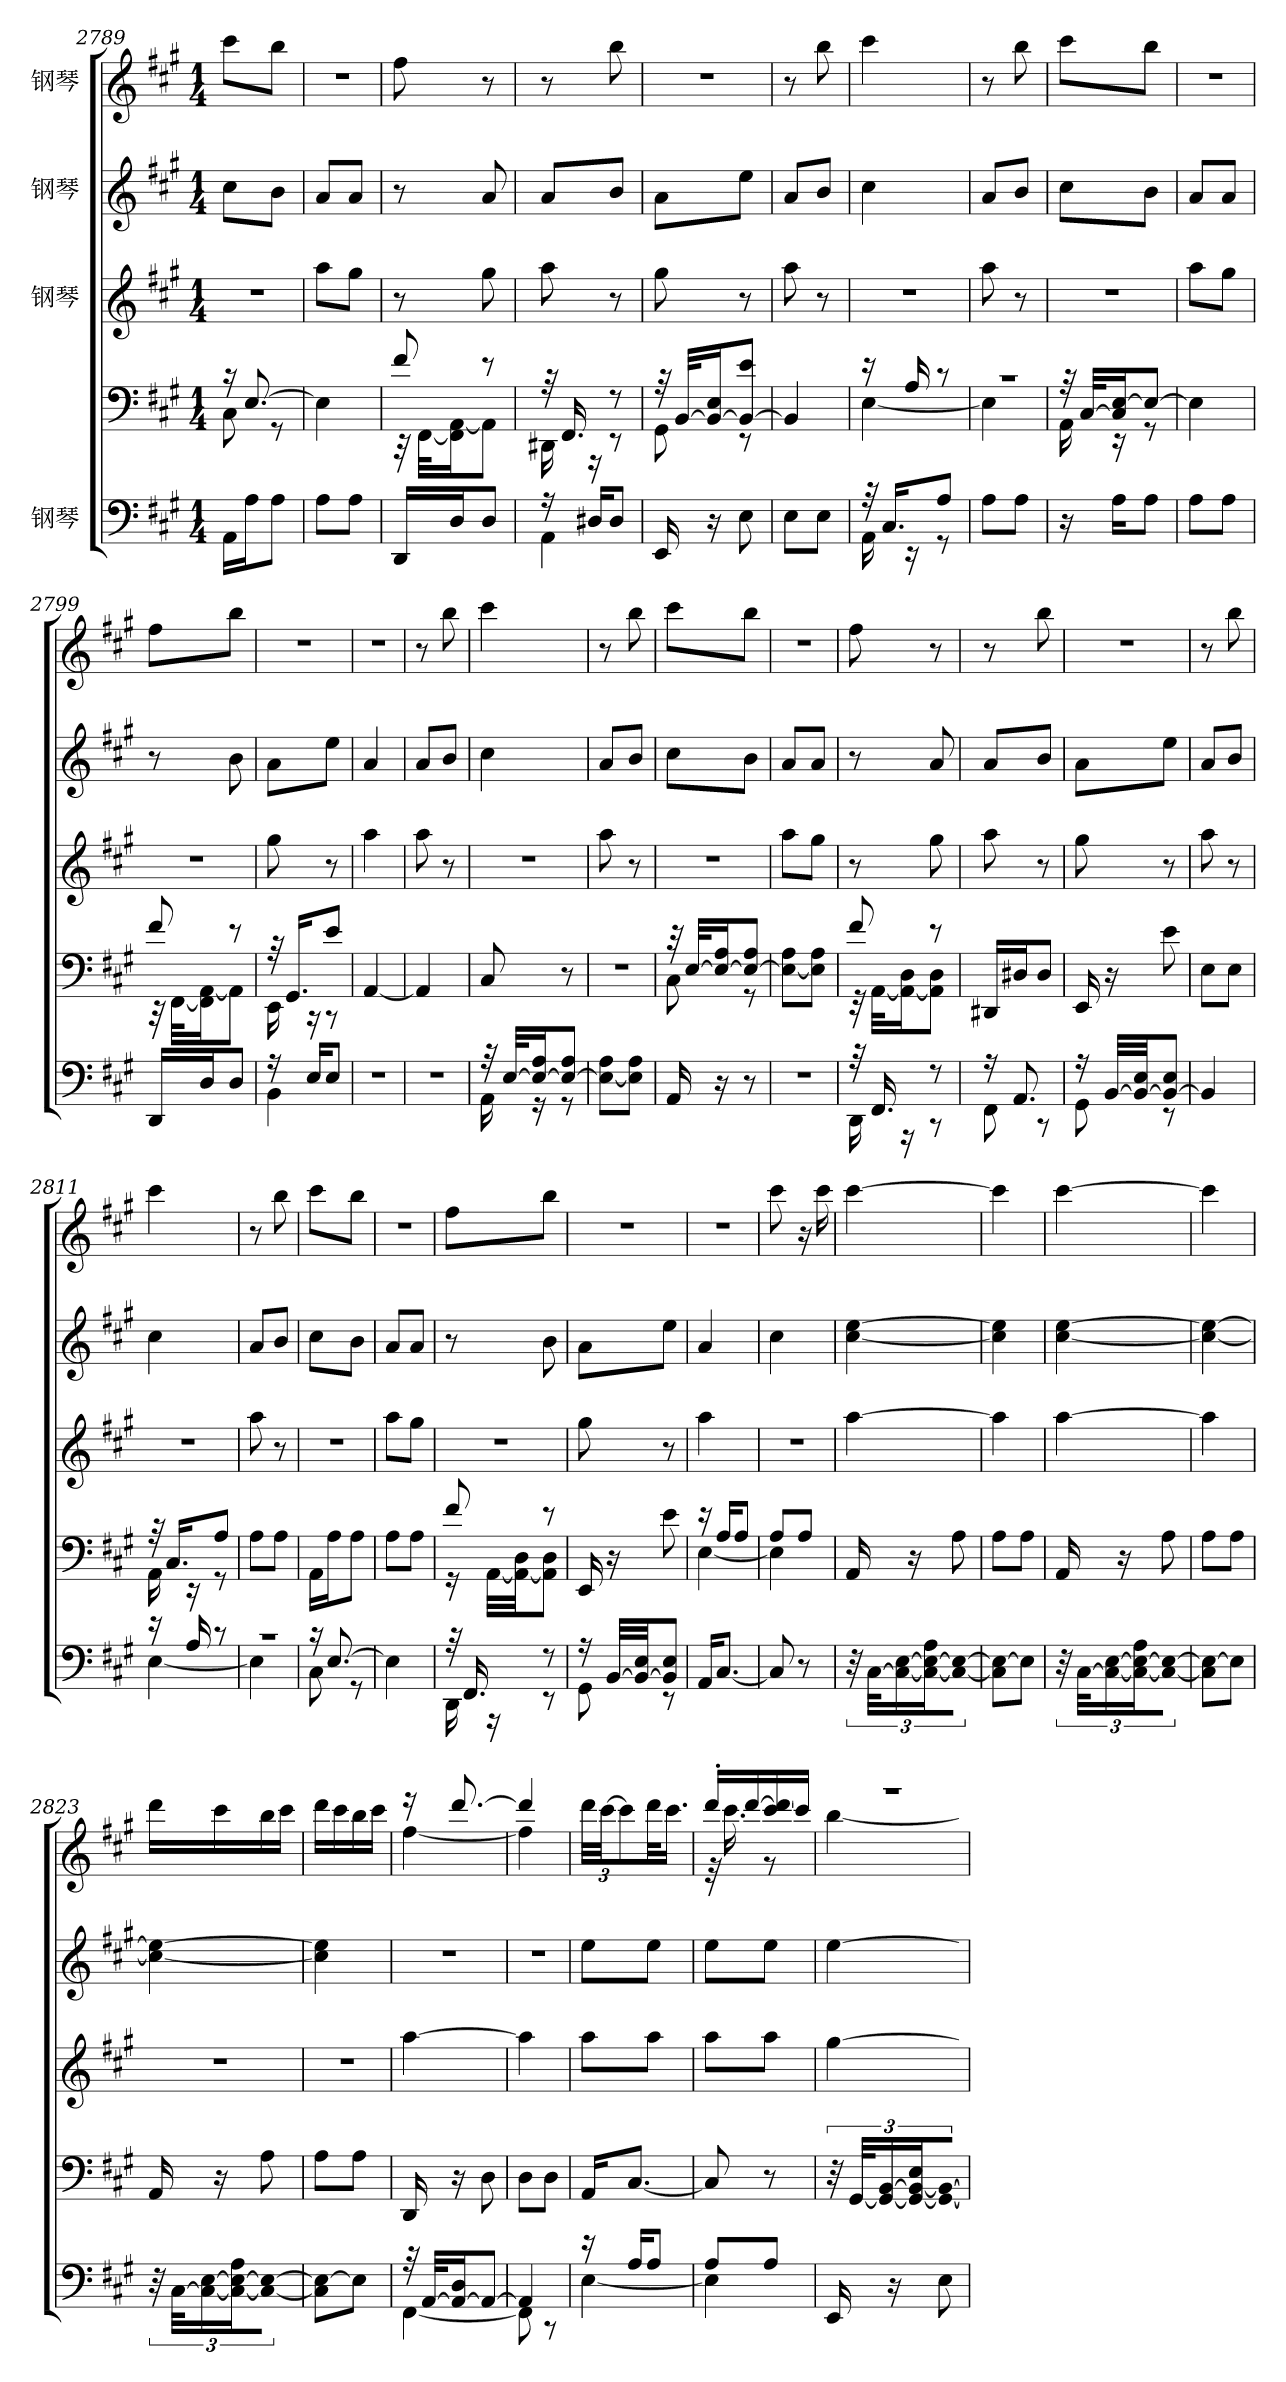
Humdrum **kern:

**kern	**kern	**kern	**kern	**kern
*part4	*part4	*part3	*part2	*part1
*staff5	*staff4	*staff3	*staff2	*staff1
*I"钢琴	*	*I"钢琴	*I"钢琴	*I"钢琴
*clefF4	*clefF4	*clefG2	*clefG2	*clefG2
*k[f#c#g#]	*k[f#c#g#]	*k[f#c#g#]	*k[f#c#g#]	*k[f#c#g#]
*M1/4	*M1/4	*M1/4	*M1/4	*M1/4
=2789	=2789	=2789	=2789	=2789
*	*^	*	*	*
16AA\LL	16r	8C#\	4r	8cc#\L	8ccc#\L
16A\J	[8.E/	.	.	.	.
8A\J	.	8r	.	8b\J	8bb\J
*	*v	*v	*	*	*
!!LO:PB:g=z
=2790	=2790	=2790	=2790	=2790
8A\L	4E\]	8aa\L	8a/L	4r
8A\J	.	8gg#\J	8a/J	.
=2791	=2791	=2791	=2791	=2791
*	*^	*	*	*
16DD/LL	8f#/	32r	8r	8r	8ff#\
.	.	[32FF#\KLL	.	.	.
16D/J	.	16FF#\] [16AA\J	.	.	.
8D/J	8r	8AA\J]	8gg#\	8a/	8r
=2792	=2792	=2792	=2792	=2792	=2792
*^	*	*	*	*	*
16r	4AA\	32r	16DD#X\	8aa\	8a/L	8r
.	.	16.FF#/	.	.	.	.
16D#X/KL	.	.	16r	.	.	.
8D#/J	.	8r	8r	8r	8b/J	8bb\
*v	*v	*	*	*	*	*
=2793	=2793	=2793	=2793	=2793	=2793
16EE/	32r	8GG#\	8gg#\	8a\L	4r
.	[32BB/KLL	.	.	.	.
16r	16BB/_ 16E/J	.	.	.	.
8E\	8BB/_ 8e/J	8r	8r	8ee\J	.
*	*v	*v	*	*	*
=2794	=2794	=2794	=2794	=2794
8E\L	4BB/]	8aa\	8a/L	8r
8E\J	.	8r	8b/J	8bb\
=2795	=2795	=2795	=2795	=2795
*^	*^	*	*	*
32r	16AA\	16r	[4E\	4r	4cc#\	4ccc#\
16.C#/KL	.	.	.	.	.	.
.	16r	16A/	.	.	.	.
8A/J	8r	8r	.	.	.	.
*v	*v	*	*	*	*	*
=2796	=2796	=2796	=2796	=2796	=2796
8A\L	4r	4E\]	8aa\	8a/L	8r
8A\J	.	.	8r	8b/J	8bb\
!!LO:LB:g=z
=2797	=2797	=2797	=2797	=2797	=2797
16r	32r	16AA\	4r	8cc#\L	8ccc#\L
.	[32C#/KLL	.	.	.	.
16A\KL	16C#/] [16E/J	16r	.	.	.
8A\J	8E/J_	8r	.	8b\J	8bb\J
*	*v	*v	*	*	*
=2798	=2798	=2798	=2798	=2798
8A\L	4E\]	8aa\L	8a/L	4r
8A\J	.	8gg#\J	8a/J	.
=2799	=2799	=2799	=2799	=2799
*	*^	*	*	*
16DD/LL	8f#/	32r	4r	8r	8ff#\L
.	.	[32FF#\KLL	.	.	.
16D/J	.	16FF#\] [16AA\J	.	.	.
8D/J	8r	8AA\J]	.	8b\	8bb\J
=2800	=2800	=2800	=2800	=2800	=2800
*^	*	*	*	*	*
16r	4BB\	32r	16EE\	8gg#\	8a\L	4r
.	.	16.GG#/KL	.	.	.	.
16E/KL	.	.	16r	.	.	.
8E/J	.	8e/J	8r	8r	8ee\J	.
*v	*v	*	*	*	*	*
*	*v	*v	*	*	*
=2801	=2801	=2801	=2801	=2801
4r	[4AA/	4aa\	4a/	4r
=2802	=2802	=2802	=2802	=2802
4r	4AA/]	8aa\	8a/L	8r
.	.	8r	8b/J	8bb\
=2803	=2803	=2803	=2803	=2803
*^	*	*	*	*
32r	16AA\	8C#/	4r	4cc#\	4ccc#\
[32E/KLL	.	.	.	.	.
16E/_ 16A/J	16r	.	.	.	.
8E/_ 8A/J	8r	8r	.	.	.
*v	*v	*	*	*	*
=2804	=2804	=2804	=2804	=2804
8E\_ 8A\L	4r	8aa\	8a/L	8r
8E\] 8A\J	.	8r	8b/J	8bb\
!!LO:PB:g=z
=2805	=2805	=2805	=2805	=2805
*	*^	*	*	*
16AA/	32r	8C#\	4r	8cc#\L	8ccc#\L
.	[32E/KLL	.	.	.	.
16r	16E/_ 16A/J	.	.	.	.
8r	8E/_ 8A/J	8r	.	8b\J	8bb\J
*	*v	*v	*	*	*
=2806	=2806	=2806	=2806	=2806
4r	8E\_ 8A\L	8aa\L	8a/L	4r
.	8E\] 8A\J	8gg#\J	8a/J	.
=2807	=2807	=2807	=2807	=2807
*^	*^	*	*	*
32r	16DD\	8f#/	32r	8r	8r	8ff#\
16.FF#/	.	.	[32AA\KLL	.	.	.
.	16r	.	16AA\_ 16D\J	.	.	.
8r	8r	8r	8AA\] 8D\J	8gg#\	8a/	8r
*	*	*v	*v	*	*	*
=2808	=2808	=2808	=2808	=2808	=2808
16r	8FF#\	16DD#X/LL	8aa\	8a/L	8r
8.AA/	.	16D#X/J	.	.	.
.	8r	8D#/J	8r	8b/J	8bb\
=2809	=2809	=2809	=2809	=2809	=2809
16r	8GG#\	16EE/	8gg#\	8a\L	4r
[32BB/LLL	.	16r	.	.	.
32BB/_ 32E/JJ	.	.	.	.	.
8BB/_ 8E/J	8r	8e\	8r	8ee\J	.
*v	*v	*	*	*	*
=2810	=2810	=2810	=2810	=2810
4BB/]	8E\L	8aa\	8a/L	8r
.	8E\J	8r	8b/J	8bb\
=2811	=2811	=2811	=2811	=2811
*^	*^	*	*	*
16r	[4E\	32r	16AA\	4r	4cc#\	4ccc#\
.	.	16.C#/KL	.	.	.	.
16A/	.	.	16r	.	.	.
8r	.	8A/J	8r	.	.	.
*	*	*v	*v	*	*	*
!!LO:LB:g=z
=2812	=2812	=2812	=2812	=2812	=2812
4r	4E\]	8A\L	8aa\	8a/L	8r
.	.	8A\J	8r	8b/J	8bb\
=2813	=2813	=2813	=2813	=2813	=2813
16r	8C#\	16AA\LL	4r	8cc#\L	8ccc#\L
[8.E/	.	16A\J	.	.	.
.	8r	8A\J	.	8b\J	8bb\J
*v	*v	*	*	*	*
=2814	=2814	=2814	=2814	=2814
4E\]	8A\L	8aa\L	8a/L	4r
.	8A\J	8gg#\J	8a/J	.
=2815	=2815	=2815	=2815	=2815
*^	*^	*	*	*
32r	16DD\	8f#/	16r	4r	8r	8ff#\L
16.FF#/	.	.	.	.	.	.
.	16r	.	[32AA\LLL	.	.	.
.	.	.	32AA\_ 32D\JJ	.	.	.
8r	8r	8r	8AA\] 8D\J	.	8b\	8bb\J
*	*	*v	*v	*	*	*
=2816	=2816	=2816	=2816	=2816	=2816
16r	8GG#\	16EE/	8gg#\	8a\L	4r
[32BB/LLL	.	16r	.	.	.
32BB/_ 32E/JJ	.	.	.	.	.
8BB/] 8E/J	8r	8e\	8r	8ee\J	.
*v	*v	*	*	*	*
=2817	=2817	=2817	=2817	=2817
*	*^	*	*	*
16AA/KL	16r	[4E\	4aa\	4a/	4r
[8.C#/J	16A/KL	.	.	.	.
.	8A/J	.	.	.	.
=2818	=2818	=2818	=2818	=2818	=2818
8C#/]	8A/L	4E\]	4r	4cc#\	8ccc#\
8r	8A/J	.	.	.	16r
.	.	.	.	.	16ccc#\
*	*v	*v	*	*	*
!!LO:PB:g=z
=2819	=2819	=2819	=2819	=2819
48r	16AA/	[4aa\	[4cc#\ [4ee\	[4ccc#\
[48C#\KLL	.	.	.	.
24C#\_ [24E\	.	.	.	.
.	16r	.	.	.
24C#\_ 24E\_ 24A\J	.	.	.	.
8C#\_ 8E\_J	8A\	.	.	.
=2820	=2820	=2820	=2820	=2820
8C#\] 8E\_L	8A\L	4aa\]	4cc#\] 4ee\]	4ccc#\]
8E\J]	8A\J	.	.	.
=2821	=2821	=2821	=2821	=2821
48r	16AA/	[4aa\	[4cc#\ [4ee\	[4ccc#\
[48C#\KLL	.	.	.	.
24C#\_ [24E\	.	.	.	.
.	16r	.	.	.
24C#\_ 24E\_ 24A\J	.	.	.	.
8C#\_ 8E\_J	8A\	.	.	.
=2822	=2822	=2822	=2822	=2822
8C#\] 8E\_L	8A\L	4aa\]	4cc#\_ 4ee\_	4ccc#\]
8E\J]	8A\J	.	.	.
=2823	=2823	=2823	=2823	=2823
48r	16AA/	4r	4cc#\_ 4ee\_	16ddd\LL
[48C#\KLL	.	.	.	.
24C#\_ [24E\	.	.	.	.
.	16r	.	.	16ccc#\
24C#\_ 24E\_ 24A\J	.	.	.	.
8C#\_ 8E\_J	8A\	.	.	16bb\
.	.	.	.	16ccc#\JJ
=2824	=2824	=2824	=2824	=2824
8C#\] 8E\_L	8A\L	4r	4cc#\] 4ee\]	16ddd\LL
.	.	.	.	16ccc#\
8E\J]	8A\J	.	.	16bb\
.	.	.	.	16ccc#\JJ
!!LO:LB:g=z
=2825	=2825	=2825	=2825	=2825
*^	*	*	*	*^
32r	[4FF#\	16DD/	[4aa\	4r	16r	[4ff#\
[32AA/KLL	.	.	.	.	.	.
16AA/_ 16D/J	.	16r	.	.	[8.ddd/	.
8AA/J_	.	8D\	.	.	.	.
=2826	=2826	=2826	=2826	=2826	=2826	=2826
4AA/]	8FF#\]	8D\L	4aa\]	4r	4ddd/]	4ff#\]
.	8r	8D\J	.	.	.	.
*	*	*	*	*	*v	*v
=2827	=2827	=2827	=2827	=2827	=2827
*	*	*	*	*	*Xbrackettup
16r	[4E\	16AA/KL	8aa\L	8ee\L	48ddd\LLL
.	.	.	.	.	[48ccc#\JJ
.	.	.	.	.	12ccc#\]
16A/KL	.	[8.C#/J	.	.	.
8A/J	.	.	8aa\J	8ee\J	32ddd\KL
.	.	.	.	.	16.ccc#\JJ
=2828	=2828	=2828	=2828	=2828	=2828
*	*	*	*	*	*^
8A/L	4E\]	8C#/]	8aa\L	8ee\L	16ddd'/LL	32r
.	.	.	.	.	.	16.ccc#\
.	.	.	.	.	[16ddd/	.
8A/J	.	8r	8aa\J	8ee\J	[16ccc#/ 16ddd/]	8r
.	.	.	.	.	16ccc#/JJ]	.
*v	*v	*	*	*	*	*
=2829	=2829	=2829	=2829	=2829	=2829
16EE/	48r	[4gg#\	[4ee\	4r	[4bb\
.	[48GG#/KLL	.	.	.	.
.	24GG#/_ [24BB/	.	.	.	.
16r	.	.	.	.	.
.	24GG#/_ 24BB/_ 24E/J	.	.	.	.
8E\	8GG#/_ 8BB/_J	.	.	.	.
*	*	*	*	*v	*v
=	=	=	=	=
*-	*-	*-	*-	*-
